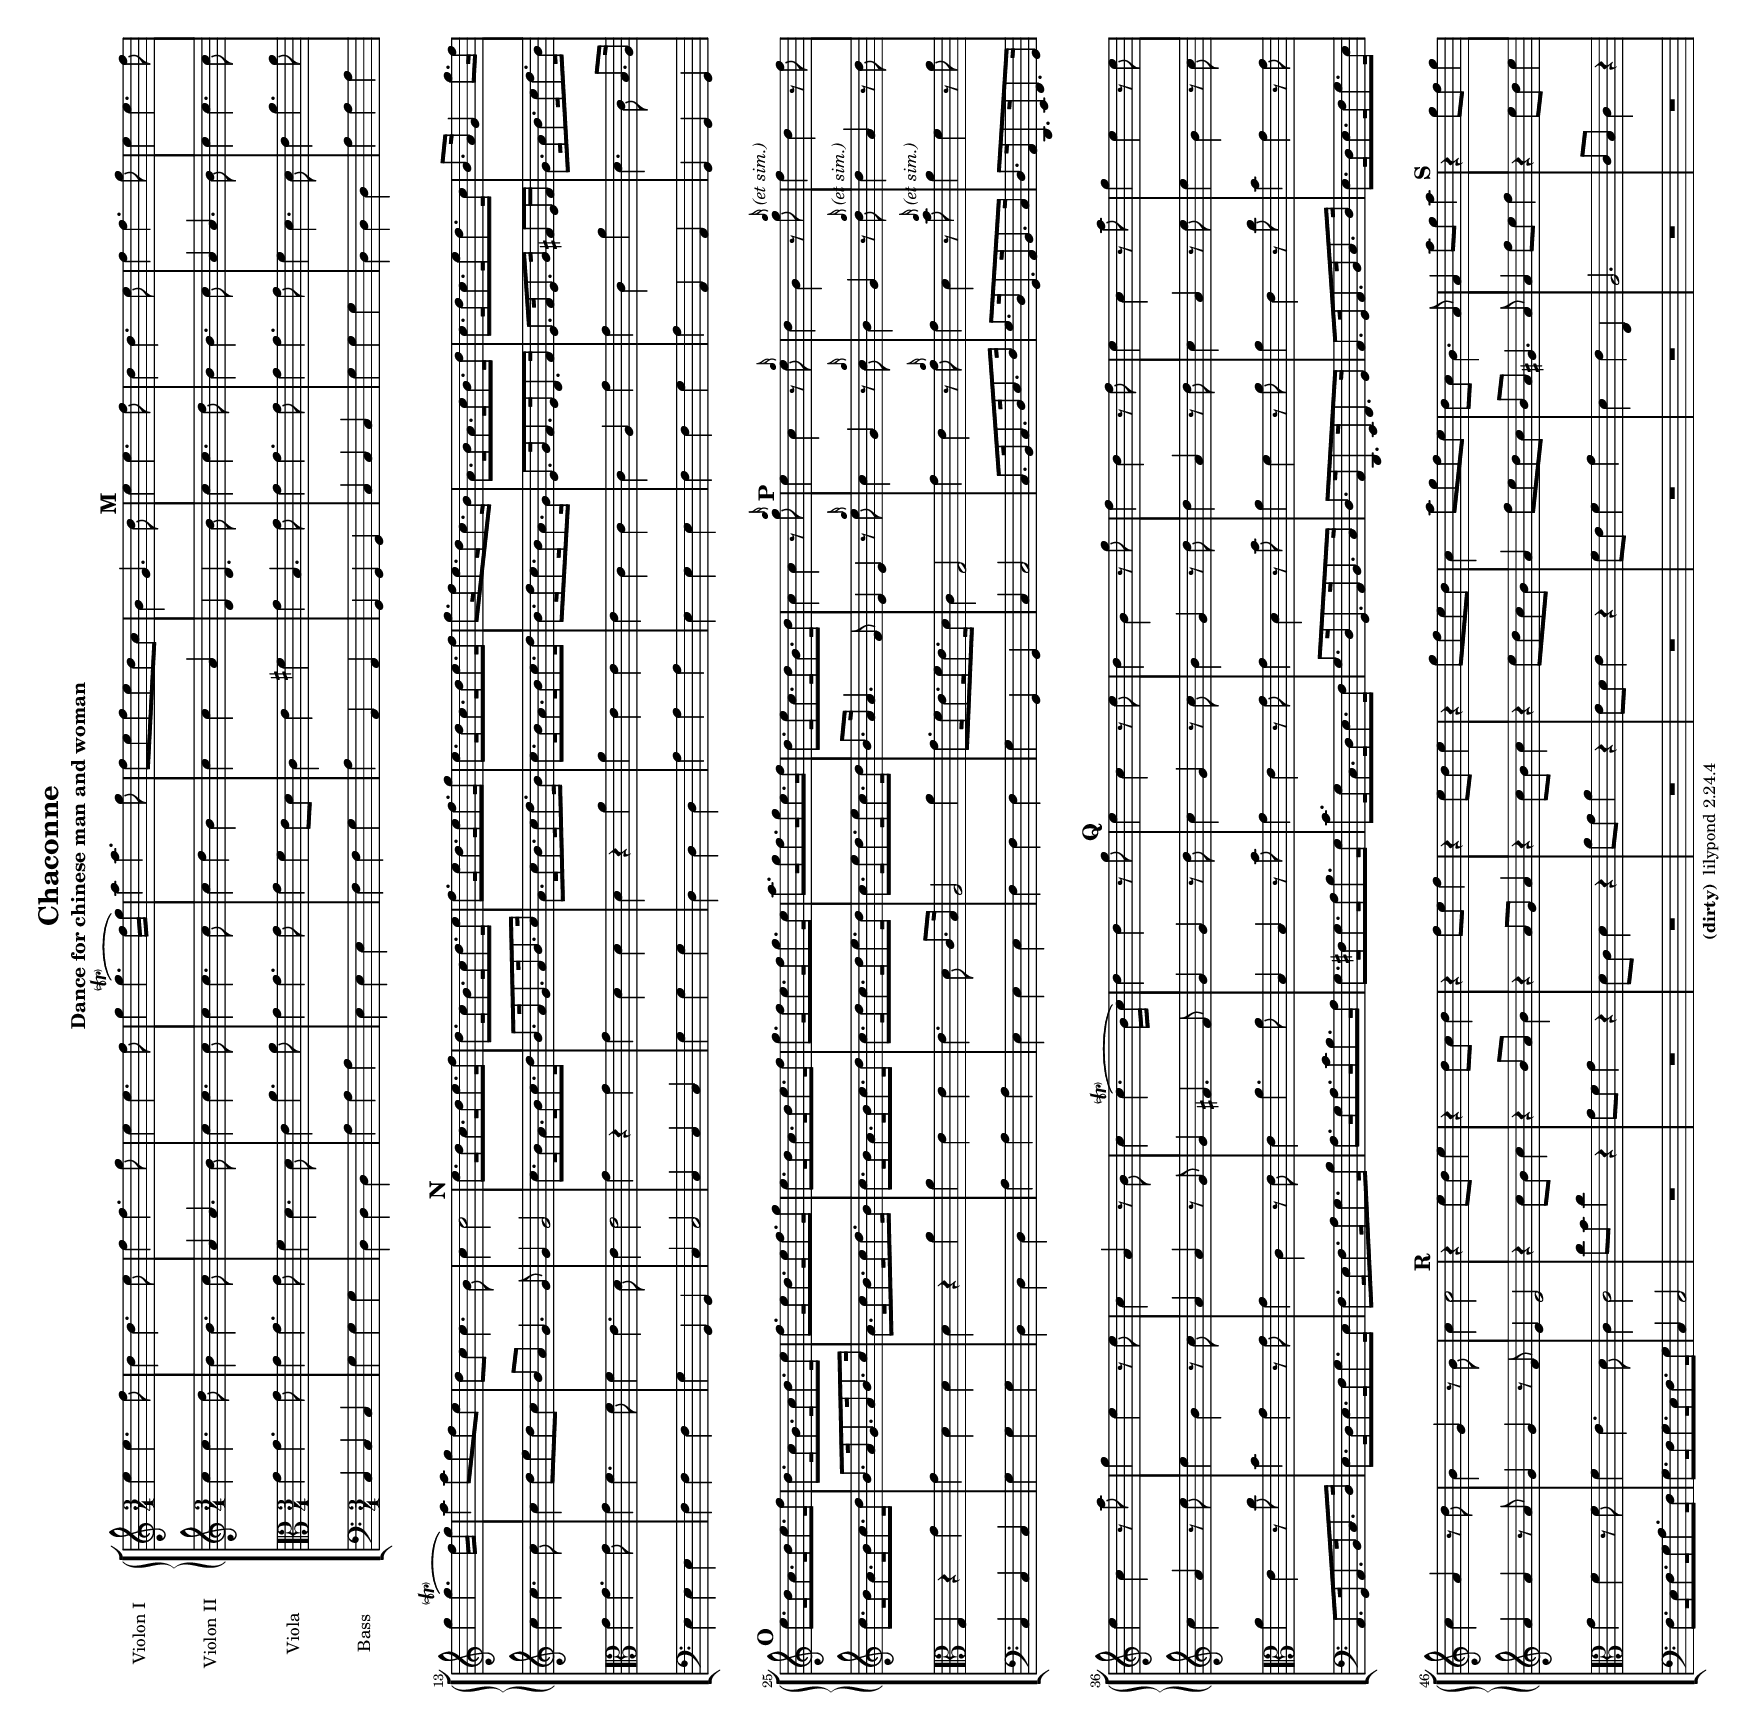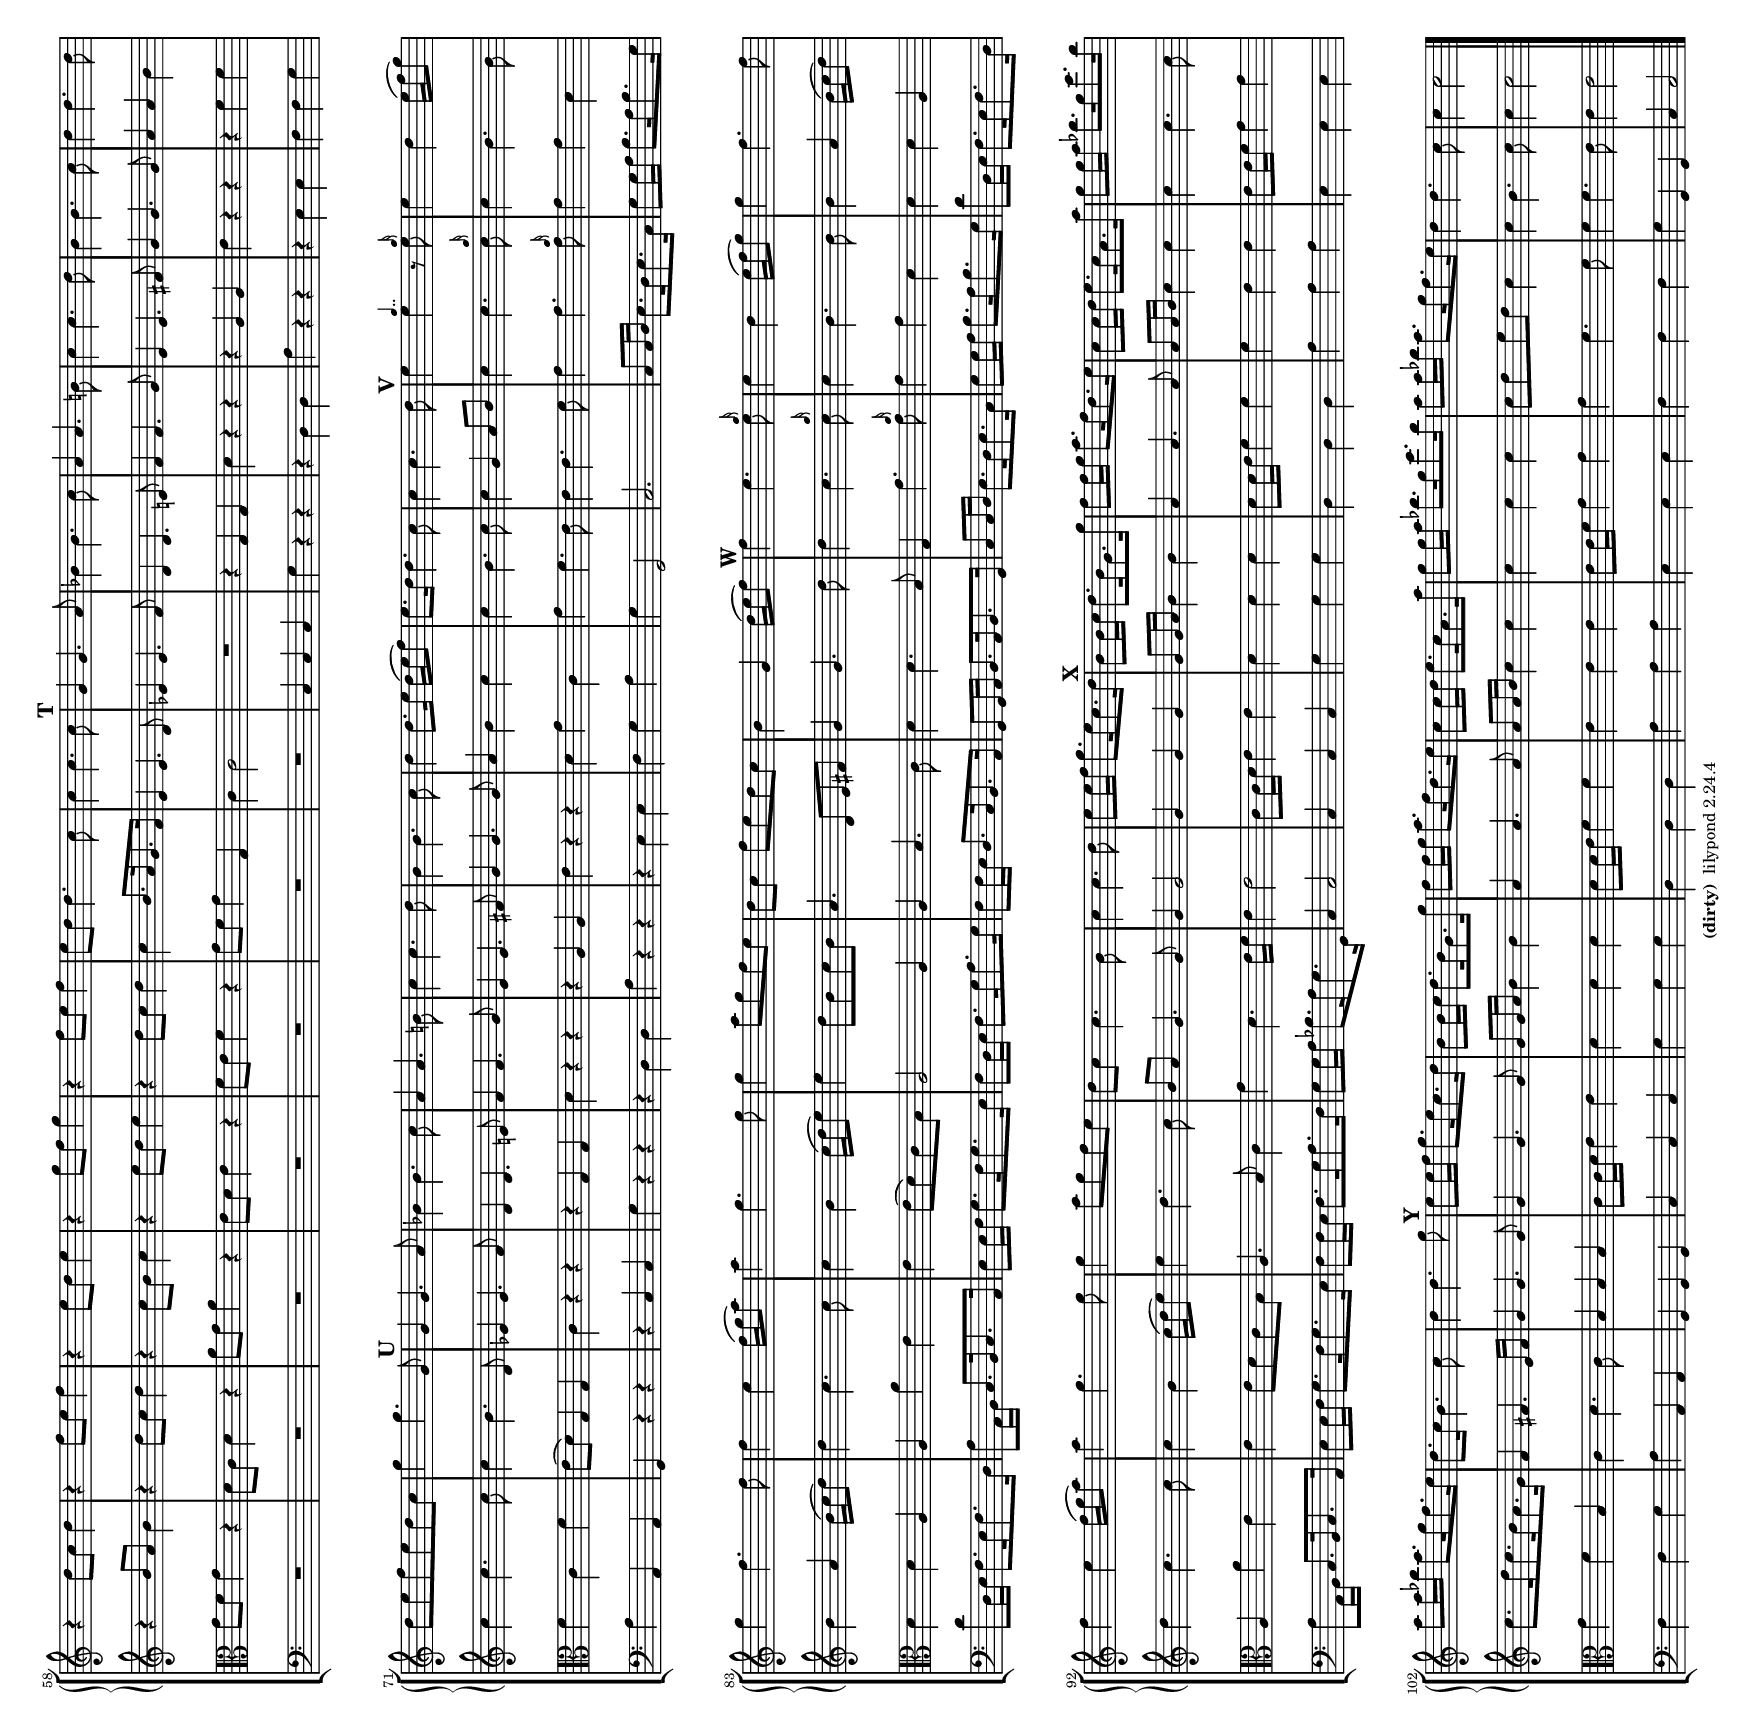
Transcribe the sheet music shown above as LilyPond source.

\version "2.18.2"

\include "../../tagline.ily"

breaks = {}

#(set-global-staff-size 15)

\paper {
  #(set-paper-size "a3" 'landscape)
  print-page-number = ##f
  between-system-padding = #0.1
  between-system-space = #0.1
  ragged-last-bottom = ##f
  ragged-bottom = ##f
  oddFooterMarkup = \gitTagline
  evenFooterMarkup = \gitTagline
  
  first-page-number = 2
  two-sided = ##t
  inner-margin = 1 \cm
  outer-margin = 13.3 \cm
  top-margin = .5 \cm
  bottom-margin = .6 \cm 
}

\version "2.18.2"

\header {
  title = "Chaconne"
  subtitle = "Dance for chinese man and woman"
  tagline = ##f
}

global = {
  \key c \major
  \time 3/4
}

violinI = \relative c'' {
  \global
  e4 e4. f8
  d4 d4. e8
  f4 f4. g8
  e4 e4. f8
  g4 g4.-\parenthesize\trill( f16 g)
  a4 a4. g8
  f e f e d c
  
  b4 g4. d'8
  e4 e4. f8
  d4 d4. e8
  f4 f4. g8
  e4 e4. f8
  g4 g4.-\parenthesize\trill( f16 g)
  a4 a8 g f e
  d c c4. b8
  
  c4 c2
  e8.[ d16 c8. d16 e8. f16]
  d8.[ c16 b8. c16 d8. e16]
  f8.[ e16 d8. e16 f8. g16]
  e8.[ d16 c8. d16 e8. f16]
  g8.[ f16 e8. d16 c8. b16]
  
  
  a8.[ b16 a8. c16 b8. d16]
  c8.[ d16 c8. e16 d8. c16]
  b8. a16 g4 g'8. f16
  e8.[ d16 c8. d16 e8. f16]
  d8.[ c16 b8. c16 d8. e16]
  f8.[ e16 d8. e16 f8. g16]
  
  e8.[ d16 c8. d16 e8. f16]
  g8.[ f16 e8. f16 g8. e16]
  a8.[ g16 f8. g16 e8. f16]
  d8.[ e16 c8. d16 b8. d16]
  c4 c r8 g'^\markup { \fontsize #-3 \note #"16" #1 }
  e4 c r8 e8^\markup { \fontsize #-3 \note #"16" #1 }
  
  d4 b r8 g'^\markup { \fontsize #-3 \note #"16" #1 \italic "(et sim.)" }
  f4 d r8 f
  e4 c r8 a'
  g4 e r8 e
  c4 a r8 b
  c4 c4.-\parenthesize \trill( b16 c)
  
  
  d4 d r8 g
  e4 c r8 e
  d4 b r8 g'
  f4 d r8 f
  e4 c r8 a'
  g4 e r8 e
  
  c4 a r8 d
  b4 g r8 b
  c4 c2
  r4 e8 d e4
  r d8 c d4
  r f8 e f4
  r e8 d e4
  
  r g8 f e d
  c4 a'8 g f e 
  d c b4. a8
  a4 a'8 g a4
  r g8 f g4
  r d8 c d4
  r f8 e f4
  
  
  r e8 d e4
  r g8 f g4
  r f8 e f4
  e8 d d4. c8
  c4 c4. c8
  g4 g4. a8
  bes4 bes4. c8
  
  a4 a4. b!8
  c4 c4. d8
  b4 b4. c8
  d4 d4. d8
  d e f e d c
  g'4 g4. g,8
  g4 g4. a8
  bes4 bes4. c8
  
  a4 a4. b!8
  c4 c4. d8
  b4 b4. c8
  d4 d8. e16 d( e f8)
  e8. d16 d4. c8
  c4 c4. d8
  e4 e^\markup { \fontsize #-3 \note #"4.." #1 } r8 e^\markup { \fontsize #-3 \note #"16" #1 }
  
  
  e4 d e16( f g8)
  g4 f4. f8
  f4 e f16( g a8)
  a4 g4. g8
  g4 a8 g f e
  
  d[ c] f e d c
  b4 g d'16( e f8)
  f4 e4. e8^\markup { \fontsize #-3 \note #"16" #1 }
  e4 d e16( f g8)
  g4 f4. f8
  
  f4 e f16( g a8)
  a4 g4. g8
  g4 a8 g f e
  d c c4. b8
  c4 c4. d8
  
  
  e8 e16 f g8.[ e16 c8. d16]
  b8 b16 c d8.[ b16 g8. g'16]
  f8 f16 g a8.[ f16 d8. e16]
  c8 c16 d e8.[ c16 a8. a'16]
  g8 g16 a bes8.[ g16 c8. bes16]
  
  a8 a16 bes a8.[ g16 f8. e16]
  d8. c16 b4. c8
  d4 d4. g8
  e8 e16 f g8.[ e16 c8. d16]
  b8 b16 c d8.[ b16 g8. g'16]
  
  f8 f16 g a8.[ f16 d8. e16]
  c8 c16 d e8.[ c16 a8. a'16]
  g8 g16 a bes8.[ g16 c8. bes16]
  a8 a16 bes a8.[ g16 f8. e16]
  d4 d4. c8
  c4 c2 \bar "|."
}

violinII = \relative c'' {
  \global
  c4 c4. d8
  b4 b4. c8
  a4 a4. b8
  c4 c4. c8
  c4 c4. c8
  c4 d b
  c c a
  
  d,4 d4. b'8
  c4 c4. d8
  b4 b4. c8
  a4 a4. b8
  c4 c4. c8
  c4 c4. c8
  c4 d8 e d c
  b a g4. g8
  
  g4 g2
  c8.[ b16 a8. b16 c8. d16]
  b8.[ a16 g8. a16 b8. c16]
  a8.[ c16 b8. c16 d8. b16]
  c8.[ b16 a8. b16 c8. d16]
  b8.[ d16 c8. b16 a8. g16] \noBreak
  
  e8.[ g16 f8. e16 d8. f16] \noBreak
  e8.[ f16 e8. g16] fis8 e16 fis]
  g8.[ a16 b8. c16 d8. b16]
  c8.[ b16 a8. b16 c8. d16]
  b8.[ a16 g8. a16 b8. c16]
  a8.[ c16 b8. c16 d8. b16]
  
  c8.[ b16 a8. b16 c8. d16]
  c8.[ d16 c8. d16 e8. d16]
  c8.[ e16 d8. e16 c8. d16]
  b8. a16 a4.f8
  e4 e r8 e'^\markup { \fontsize #-3 \note #"16" #1 }
  c4 g r8 c^\markup { \fontsize #-3 \note #"16" #1 }
  
  b4 g r8 d'^\markup { \fontsize #-3 \note #"16" #1 \italic "(et sim.)" }
  d4 a r8 d
  c4 a r8 e'
  e4 b r8 c
  a4 a r8 g
  g4 fis4. fis8
  
  
  g4 g r8 d'
  c4 g r8 c
  b4 g r8 d'
  d4 a r8 d
  c4 a r8 e' 
  e4 b r8 c
  
  a4 a r8 a
  g4 g r8 f
  e4 e2
  r4 c'8 b c4
  r b8 a b4
  r a8 g a4
  r c8 b c4
  
  r e8 d c b
  a4 f'8 e d c
  b a gis4. a8
  a4 f'8 e f4
  r e8 d e4
  r b8 a b4
  r d8 c d4
  
  
  r c8 b c4
  r e8 d e4
  r d8 c d4
  c b8.[ a16 g8. f16]
  e4 e4. d8
  ees4 ees4. f8
  d4 d4. e!8
  
  f4 f4. g8
  e4 e4. fis8
  g4 g4. g8
  a4 a b
  c c4. c8
  c4 b4. d,8
  ees4 ees4. f8
  d4 d4. e!8
  
  f4 f4. g8
  e4 e4. fis8 
  g4 g4. g8
  a4 b c
  c b4. c8
  c4 g a8 b
  c4 c4. c8^\markup { \fontsize #-3 \note #"16" #1 }
  
  
  c4 b4. b8
  b4 a b16( c d8)
  d4 c4. c8
  c4 b c16( d e8)
  e4 d8 b c b
  
  a4. d,8 e fis
  g4 g4. d'8
  d4 c4. c8^\markup { \fontsize #-3 \note #"16" #1 }
  c4 b4. b8
  b4 a b16( c d8)
  
  d4 c4. c8 
  c4 b c16( d e8) 
  e4 d4. c8
  b a g4. g8
  g4 g2
  
  
  g4 g g
  g8 g16 a b4 b
  a a4. a8
  a a16 b c4 c
  c c4. c8
  
  c8.[ d16 c8. b16 a8. g16]
  f4 fis4. e16 fis
  g4 g4. g8
  g4 g4. g8
  g8 g16 a b4 b
  
  a4 a4. a8
  a a16 b c4 c
  c c c
  c8 d e d c4
  c b4. c8
  c4 c2 \bar "|."
}

viola = \relative c'' {
  \global
  g4 g4. g8
  g4 g4. g8
  f4 d4. d8
  e4 a4. a8
  g4 g4. g8
  g4 f e8 d
  c4 e fis
  
  g4 b,4. g'8
  g4 g4. g8
  g4 g4. g8
  f4 d4. d8
  e4 a4. a8
  g4 g4. g8
  g4 f4. f8
  f4 e4. d8
  
  e4 e2
  g4 r g
  g d d
  d r a'
  a e e
  e c c
  
  
  c4 a g'
  g c, a'
  d,4. c8 b8. a16
  g4 r g'
  g d d
  d r a'
  
  a e e
  e4. d8 c8. b16
  a2 a'4
  g8.[ f16 e8. f16 e8. d16]
  c4 g2
  g'4 e r8 g^\markup { \fontsize #-3 \note #"16" #1 }
  
  g4 d r8 b'^\markup { \fontsize #-3 \note #"16" #1 \italic "(et sim.)" }
  a4 f r8 a
  a4 e r8 c'
  b4 g r8 g
  g4 c, r8 e
  e4 a4. a8
  
  
  b,4 b r8 b'
  g4 e r8 g
  g4 d r8 b'
  a4 f r8 a
  a4 e r8 c'
  b4 g r8 g
  
  g4 f r8 f
  f4 e4. d8
  c4 c2
  c'8 b c4 r
  g8 f g4 r
  d8 c d4 r
  a'8 g a4 r
  
  e8 d e4 r
  f8 e f4 g
  d e e,
  a2.
  c8 b c4 r
  g'8 f g4 r
  d8 c d4 r
  
  
  a'8 g a4 r
  e8 d e4 r
  f8 e f4 r
  g8 f g4 g,
  c c2
  R2.
  r4 g g
  
  d'4 r r
  r a a
  e' r r
  r f f
  f c f
  e8( d) g,4 g
  c r r
  r g g
  
  d' r r
  r a a
  e' r r 
  d g c,
  g' f4. e8
  e4 e4. f8
  g4 g4. g8^\markup { \fontsize #-3 \note #"16" #1 }
  
  
  g4 g d
  d d a
  a a' e
  e e8( d) c b
  a2 a4
  
  a b4. c8
  d4 d4. b8
  g4 g'4. g8^\markup { \fontsize #-3 \note #"16" #1 }
  g4 g d
  d d a
  
  a a' e
  e e8 d c b
  a4. b8 c4
  g' d4. e16 f
  e4 e2
  
  
  c8 c16 d e4 e
  d d d
  d8 d16 e f4 f
  f e e
  e8 e16 f g4 g
  
  g f b,
  c d4. c8
  b4 b b
  c8 c16 d e4 e
  d d d
  
  d8 d16 e f4 f
  e e e
  e8 e16 f g4 g
  g f4. f8
  f4 f4. e8
  e4 e2 \bar "|."
}

bass = \relative c {
  \global
  c4 c c
  g' g g
  d d d
  a' a a
  e e e
  f f g
  a a, a
  
  g g g
  c c c
  g' g g
  d d d
  a' a a 
  e e e
  f f f
  g g, g
  
  c c2
  c4 c c
  g' g g
  d d d
  a' a a
  e e e
  
  
  f f g
  a a, a
  g g g
  c c c
  g' g g
  d d d
  
  a' a a
  e e e
  f f f
  g g , g
  c c2
  c8.[ b16 c8. d16 e8. f16]
  
  g8.[ d16 g,8. a16 b8. c16]
  d8.[ a16 d,8. e16 f8. g16]
  a8.[ g16 a8. b16 c8. d16]
  e8.[ d16 e8. f16 g8. e16]
  f8.[ e16 f8. a16 g8. b16]
  a8.[ g16 a8. c16 b8. a16]
  
  
  g8.[ fis16 g8. a16 b8. g16]
  c8.[ g16 c,8. d16 e8. f16]
  g8.[ d16 g,8. a16 b8. c16]
  d8.[ a16 d,8. e16 f8. g16]
  a8.[ g16 a8. b16 c8. d16]
  e8.[ d16 e8. f16 g8. e16]
  
  f8.[ e16 f8. g16 a8. f16]
  g8.[ f16 g8. e16 f8. g16]
  c,4 c2
  R2.*16
  c4 c c
  g' r r
  
  r d d
  a' r r
  r e e
  f f g
  a a, a
  g r r
  r c c
  g' r r
  
  r d d
  a' r r
  r e e
  f g a
  g g,2
  c2.
  c8 c16 d e8.[ d16 e8. c16]
  
  
  g'8 g16 a b8.[ a16 b8. g16]
  d'8 d,16 e f8.[ e16 f8. d16]
  a'8 a,16 b c8.[ b16 c8. a16]
  e'8 e16 f g8.[ f16 g8. e16]
  f8 d16 e f8.[ g16 a8. g16]
  
  f8 f16 e d8.[ c16 b8. a16]
  g8 g16 a b8.[ a16 b8. g16]
  c8 c16 d e8.[ d16 e8. c16]
  g'8 g16 a b8.[ a16 b8. g16]
  d'8 d,16 e f8.[ e16 f8. d16]
  
  a'8 a,16 b c8.[ b16 c8. a16]
  e'8 e16 f g8.[ f16 g8. e16]
  f8 f16 e f8.[ g16 a8. f16]
  g8 g16 a bes8.[ a16 g8. g,16]
  c4 c2
  
  
  c4 c c
  g' g g
  d d d
  a' a a
  e e e
  
  f f g
  a a, a
  g g g
  c c c
  g' g g
  
  d d d
  a' a a
  e e e
  f f f
  g g, g
  c c2 \bar "|."
}



lettres = {
  s2.*8 \mark #12
  s2.*8 \mark \default
  s2.*8 \mark \default
  s2.*8 \mark \default
  s2.*8 \mark \default
  s2.*8 \mark \default
  s2.*8 \mark \default
  s2.*8 \mark \default
  s2.*8 \mark \default
  s2.*8 \mark \default
  s2.*8 \mark \default
  s2.*9 \mark \default
  s2.*7 \mark \default
}

violinIPart = \new Staff \with {
  instrumentName = "Violon I"
} << \lettres \violinI >>

violinIIPart = \new Staff \with {
  instrumentName = "Violon II"
} \violinII

violaPart = \new Staff \with {
  instrumentName = "Viola"
} { \clef alto \viola }

bassPart = \new Staff \with {
  instrumentName = "Bass"
} << { \clef "bass" \bass } \breaks >>

\score {
  \new StaffGroup  
  <<
    \new GrandStaff <<
      \violinIPart
      \violinIIPart
    >>
    \violaPart
    \bassPart
  >>
  \layout { }
}

